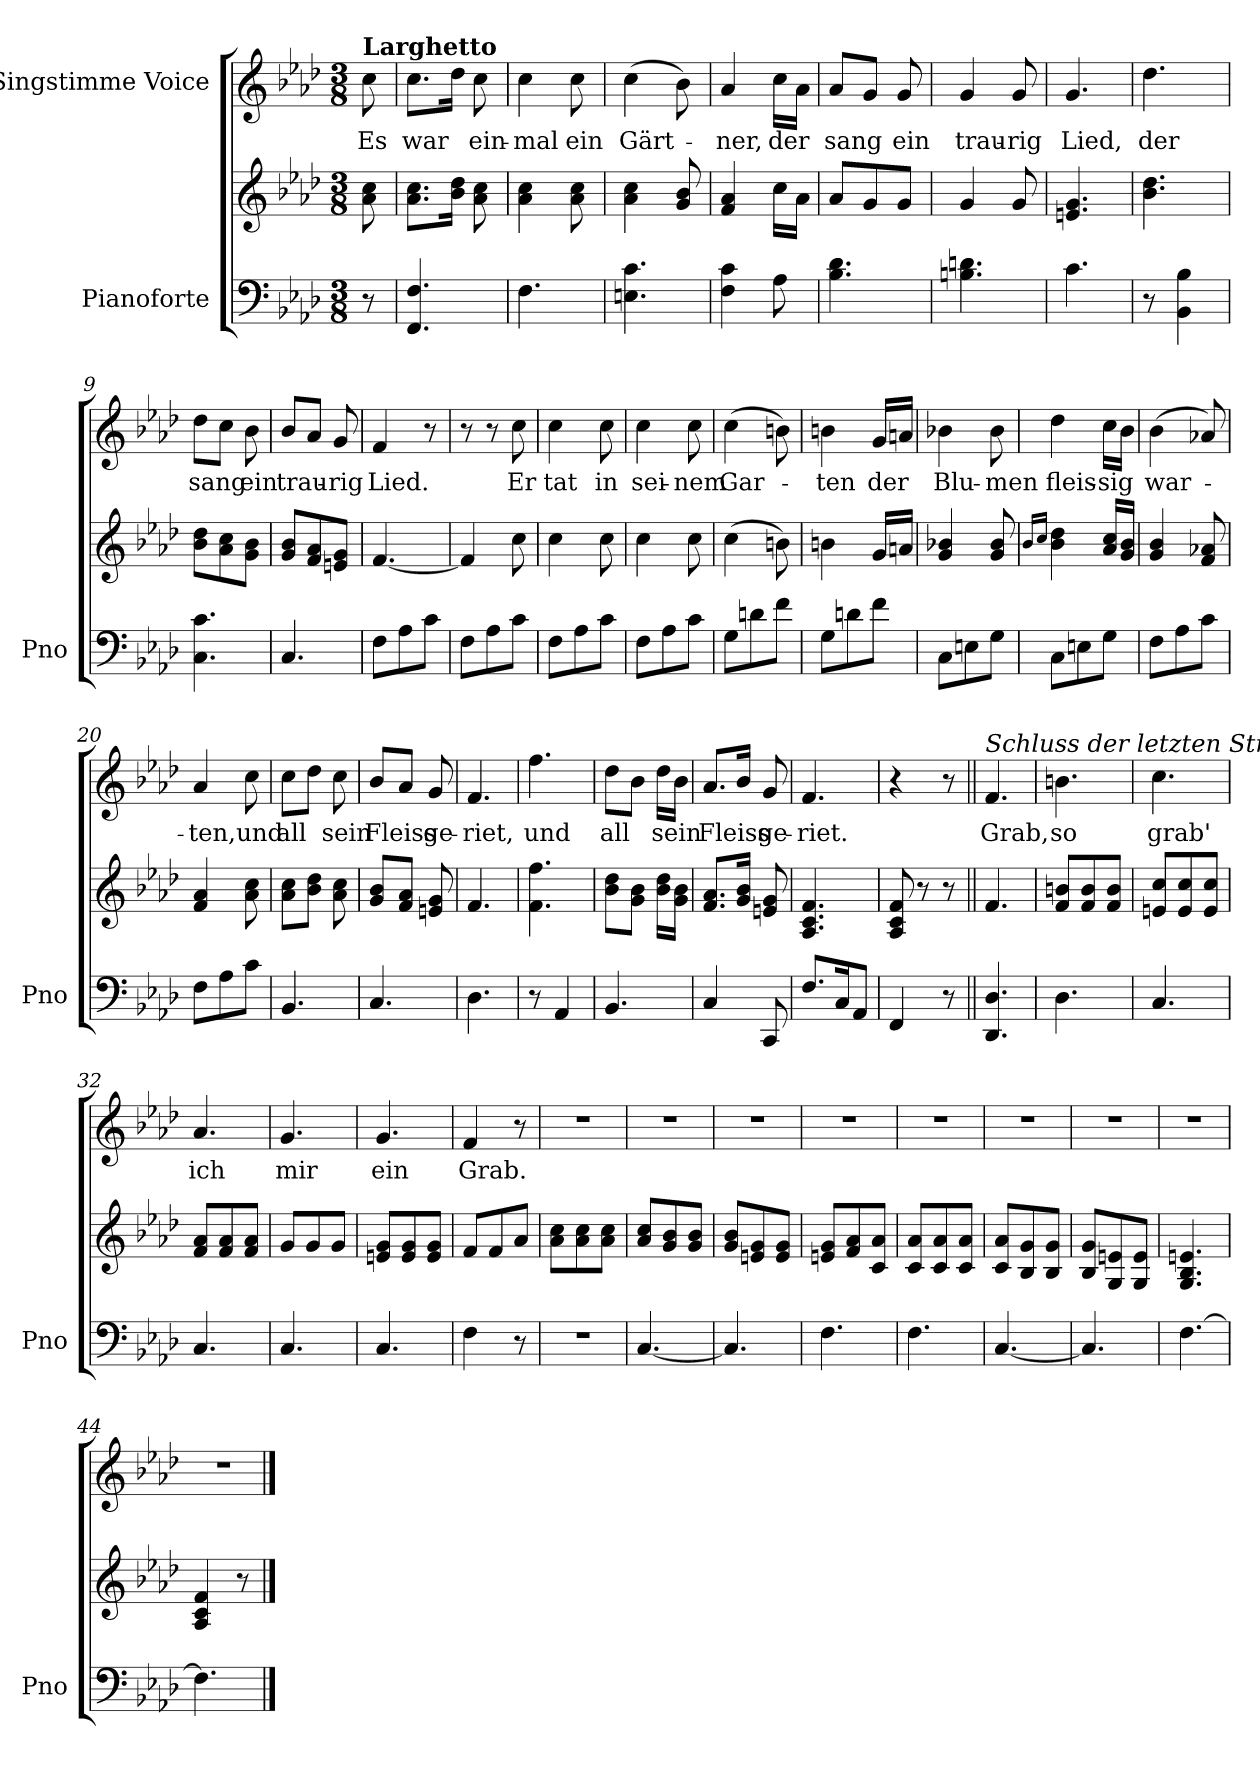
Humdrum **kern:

**kern	**kern	**kern	**text
*part2	*part2	*part1	*part1
*staff3	*staff2	*staff1	*staff1
*I"Pianoforte	*	*I"Singstimme Voice	*
*I'Pno	*	*	*
*clefF4	*clefG2	*clefG2	*
*k[b-e-a-d-]	*k[b-e-a-d-]	*k[b-e-a-d-]	*
*M3/8	*M3/8	*M3/8	*
=	=	=	=
!	!	!LO:TX:a:B:t=Larghetto	!
8r	8a-\ 8cc\	8cc\	Es
=1	=1	=1	=1
4.FF/ 4.F/	8.a-\ 8.cc\L	8.cc\L	war
.	16b-\ 16dd-\Jk	16dd-\Jk	.
.	8a-\ 8cc\	8cc\	ein-
=2	=2	=2	=2
4.F\	4a-\ 4cc\	4cc\	-mal
.	8a-\ 8cc\	8cc\	ein
=3	=3	=3	=3
4.En\ 4.c\	4a-\ 4cc\	(4cc\	Gärt-
.	8g/ 8b-/	8b-\)	.
=4	=4	=4	=4
4F\ 4c\	4f/ 4a-/	4a-/	-ner,
8A-\	16cc\LL	16cc\LL	der
.	16a-\JJ	16a-\JJ	.
=5	=5	=5	=5
4.B-\ 4.d-\	8a-/L	8a-/L	sang
.	8g/	8g/J	.
.	8g/J	8g/	ein
=6	=6	=6	=6
4.Bn\ 4.dn\	4g/	4g/	trau-
.	8g/	8g/	-rig
=7	=7	=7	=7
4.c\	4.en/ 4.g/	4.g/	Lied,
=8	=8	=8	=8
8r	4.b-\ 4.dd-\	4.dd-\	der
4BB-\ 4B-\	.	.	.
=9	=9	=9	=9
4.C\ 4.c\	8b-\ 8dd-\L	8dd-\L	sang
.	8a-\ 8cc\	8cc\J	.
.	8g\ 8b-\J	8b-\	ein
=10	=10	=10	=10
4.C/	8g/ 8b-/L	8b-/L	trau-
.	8f/ 8a-/	8a-/J	.
.	8en/ 8g/J	8g/	-rig
=11	=11	=11	=11
8F\L	[4.f/	4f/	Lied.
8A-\	.	.	.
8c\J	.	8r	.
=12	=12	=12	=12
8F\L	4f/]	8r	.
8A-\	.	8r	.
8c\J	8cc\	8cc\	Er
=13	=13	=13	=13
8F\L	4cc\	4cc\	tat
8A-\	.	.	.
8c\J	8cc\	8cc\	in
=14	=14	=14	=14
8F\L	4cc\	4cc\	sei-
8A-\	.	.	.
8c\J	8cc\	8cc\	-nem
=15	=15	=15	=15
8G\L	(4cc\	(4cc\	Gar-
8dn\	.	.	.
8f\J	8bn\)	8bn\)	.
=16	=16	=16	=16
8G\L	4bni\	4bni\	-ten
8dni\	.	.	.
8f\J	16g/LL	16g/LL	der
.	16an/JJ	16an/JJ	.
=17	=17	=17	=17
8C\L	4g/ 4b-X/	4b-X\	Blu-
8En\	.	.	.
8G\J	8g/ 8b-/	8b-\	-men
=18	=18	=18	=18
.	16qb-/LL	.	.
.	16qcc/JJ	.	.
8C\L	4b-\ 4dd-\	4dd-\	fleis-
8Eni\	.	.	.
8G\J	16a-/ 16cc/LL	16cc\LL	-sig
.	16g/ 16b-/JJ	16b-\JJ	.
=19	=19	=19	=19
8F\L	4g/ 4b-/	(4b-\	war-
8A-\	.	.	.
8c\J	8f/ 8a-X/	8a-X/)	.
=20	=20	=20	=20
8F\L	4f/ 4a-/	4a-/	-ten,
8A-\	.	.	.
8c\J	8a-\ 8cc\	8cc\	und
=21	=21	=21	=21
4.BB-/	8a-\ 8cc\L	8cc\L	all
.	8b-\ 8dd-\J	8dd-\J	.
.	8a-\ 8cc\	8cc\	sein
=22	=22	=22	=22
4.C/	8g/ 8b-/L	8b-/L	Fleiss
.	8f/ 8a-/J	8a-/J	.
.	8en/ 8g/	8g/	ge-
=23	=23	=23	=23
4.D-\	4.f/	4.f/	-riet,
=24	=24	=24	=24
8r	4.f\ 4.ff\	4.ff\	und
4AA-/	.	.	.
=25	=25	=25	=25
4.BB-/	8b-\ 8dd-\L	8dd-\L	all
.	8g\ 8b-\J	8b-\J	.
.	16b-\ 16dd-\LL	16dd-\LL	sein
.	16g\ 16b-\JJ	16b-\JJ	.
=26	=26	=26	=26
4C/	8.f/ 8.a-/L	8.a-/L	Fleiss
.	16g/ 16b-/Jk	16b-/Jk	.
8CC/	8en/ 8g/	8g/	ge-
=27	=27	=27	=27
8.F/L	4.A-/ 4.c/ 4.f/	4.f/	-riet.
16C/K	.	.	.
8AA-/J	.	.	.
=28	=28	=28	=28
4FF/	8A-/ 8c/ 8f/	4r	.
.	8r	.	.
8r	8r	8r	.
=29||	=29||	=29||	=29||
!	!	!LO:TX:a:i:t=Schluss der letzten Strophe  (End of the final verse)	!
4.DD-/ 4.D-/	4.f/	4.f/	Grab,
=30	=30	=30	=30
4.D-\	8f/ 8bn/L	4.bn\	so
.	8f/ 8b/	.	.
.	8f/ 8b/J	.	.
=31	=31	=31	=31
4.C/	8en/ 8cc/L	4.cc\	grab'
.	8e/ 8cc/	.	.
.	8e/ 8cc/J	.	.
=32	=32	=32	=32
4.C/	8f/ 8a-/L	4.a-/	ich
.	8f/ 8a-/	.	.
.	8f/ 8a-/J	.	.
=33	=33	=33	=33
4.C/	8g/L	4.g/	mir
.	8g/	.	.
.	8g/J	.	.
=34	=34	=34	=34
4.C/	8en/ 8g/L	4.g/	ein
.	8e/ 8g/	.	.
.	8e/ 8g/J	.	.
=35	=35	=35	=35
4F\	8f/L	4f/	Grab.
.	8f/	.	.
8r	8a-/J	8r	.
=36	=36	=36	=36
4.r	8a-\ 8cc\L	4.r	.
.	8a-\ 8cc\	.	.
.	8a-\ 8cc\J	.	.
=37	=37	=37	=37
[4.C/	8a-/ 8cc/L	4.r	.
.	8g/ 8b-/	.	.
.	8g/ 8b-/J	.	.
=38	=38	=38	=38
4.C/]	8g/ 8b-/L	4.r	.
.	8en/ 8g/	.	.
.	8e/ 8g/J	.	.
=39	=39	=39	=39
4.F\	8eni/ 8g/L	4.r	.
.	8f/ 8a-/	.	.
.	8c/ 8a-/J	.	.
=40	=40	=40	=40
4.F\	8c/ 8a-/L	4.r	.
.	8c/ 8a-/	.	.
.	8c/ 8a-/J	.	.
=41	=41	=41	=41
[4.C/	8c/ 8a-/L	4.r	.
.	8B-/ 8g/	.	.
.	8B-/ 8g/J	.	.
=42	=42	=42	=42
4.C/]	8B-/ 8g/L	4.r	.
.	8G/ 8en/	.	.
.	8G/ 8e/J	.	.
=43	=43	=43	=43
[4.F\	4.G/ 4.B-/ 4.eni/	4.r	.
=44	=44	=44	=44
4.F\]	4A-/ 4c/ 4f/	4.r	.
.	8r	.	.
==	==	==	==
*-	*-	*-	*-
